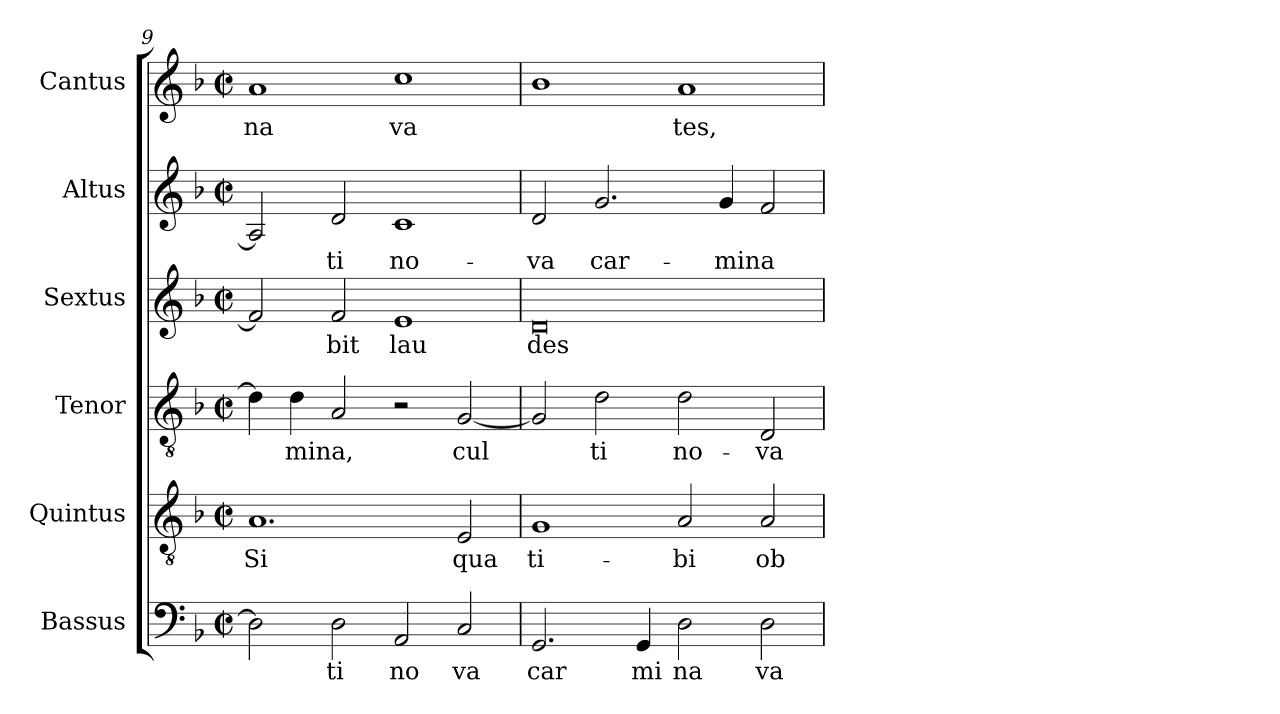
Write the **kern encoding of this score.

**kern	**text	**kern	**text	**kern	**text	**kern	**text	**kern	**text	**kern	**text
*part6	*part6	*part5	*part5	*part4	*part4	*part3	*part3	*part2	*part2	*part1	*part1
*staff6	*staff6	*staff5	*staff5	*staff4	*staff4	*staff3	*staff3	*staff2	*staff2	*staff1	*staff1
*I"Bassus	*	*I"Quintus	*	*I"Tenor	*	*I"Sextus	*	*I"Altus	*	*I"Cantus	*
*clefF4	*	*clefGv2	*	*clefGv2	*	*clefG2	*	*clefG2	*	*clefG2	*
*k[b-]	*	*k[b-]	*	*k[b-]	*	*k[b-]	*	*k[b-]	*	*k[b-]	*
*F:	*	*F:	*	*F:	*	*F:	*	*F:	*	*F:	*
*M2/2	*	*M2/2	*	*M2/2	*	*M2/2	*	*M2/2	*	*M2/2	*
*met(c|)	*	*met(c|)	*	*met(c|)	*	*met(c|)	*	*met(c|)	*	*met(c|)	*
=9	=9	=9	=9	=9	=9	=9	=9	=9	=9	=9	=9
!	!LO:LY:b:cj	!	!LO:LY:b:cj	!	!LO:LY:b:cj	!	!LO:LY:b:cj	!	!LO:LY:b:cj	!	!LO:LY:b:cj
2D\]	.	1.A	Si	4d\]	--	2f/]	.	2A/]	--	1a	-na
!	!	!	!	!	!LO:LY:b:cj	!	!	!	!	!	!
.	.	.	.	4d\	-mina,	.	.	.	.	.	.
!	!LO:LY:b:cj	!	!	!	!LO:LY:b:cj	!	!LO:LY:b:cj	!	!LO:LY:b:cj	!	!
2D\	ti	.	.	2A/	.	2f/	bit	2d/	-ti	.	.
!	!LO:LY:b:cj	!	!	!	!	!	!LO:LY:b:cj	!	!LO:LY:b:cj	!	!LO:LY:b:cj
2AA/	no	.	.	2r	.	1e	lau	1c	no-	1cc	va-
!	!LO:LY:b:cj	!	!LO:LY:b:cj	!	!LO:LY:b:cj	!	!	!	!	!	!
2C/	va	2E/	qua	[<2G/	cul-	.	.	.	.	.	.
=10	=10	=10	=10	=10	=10	=10	=10	=10	=10	=10	=10
!	!LO:LY:b:cj	!	!LO:LY:b:cj	!	!LO:LY:b:cj	!	!LO:LY:b:cj	!	!LO:LY:b:cj	!	!LO:LY:b:cj
2.GG/	car	1G	ti-	2G/]	--	0d	des	2d/	-va	1b-	--
!	!	!	!	!	!LO:LY:b:cj	!	!	!	!LO:LY:b:cj	!	!
.	.	.	.	2d\	-ti	.	.	2.g/	car-	.	.
!	!LO:LY:b:cj	!	!	!	!	!	!	!	!	!	!
4GG/	mi	.	.	.	.	.	.	.	.	.	.
!	!LO:LY:b:cj	!	!LO:LY:b:cj	!	!LO:LY:b:cj	!	!	!	!	!	!LO:LY:b:cj
2D\	na	2A/	-bi	2d\	no-	.	.	.	.	1a	-tes,
!	!	!	!	!	!	!	!	!	!LO:LY:b:cj	!	!
.	.	.	.	.	.	.	.	4g/	-mina	.	.
!	!LO:LY:b:cj	!	!LO:LY:b:cj	!	!LO:LY:b:cj	!	!	!	!LO:LY:b:cj	!	!
2D\	va	2A/	ob-	2D/	-va	.	.	2f/	.	.	.
=	=	=	=	=	=	=	=	=	=	=	=
*-	*-	*-	*-	*-	*-	*-	*-	*-	*-	*-	*-
